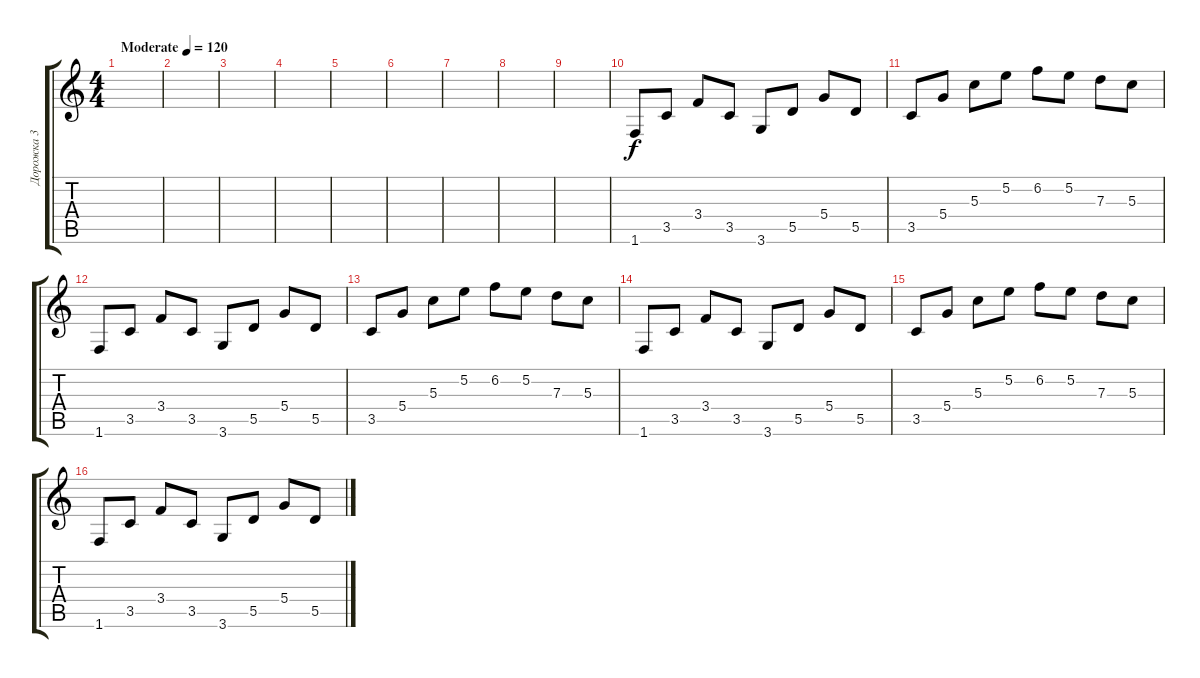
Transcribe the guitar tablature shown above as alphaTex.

\track ("Дорожка 3" "Дорожка 3") {instrument acousticguitarsteel}
\staff {score tabs}
\tuning (E4 B3 G3 D3 A2 E2) {hide}
\ts (4 4)
\tempo (120 "Moderate")
\clef g2
\ks c
|
|
|
|
|
|
|
|
|
1.6.8 3.5.8 3.4.8 3.5.8 3.6.8 5.5.8 5.4.8 5.5.8 |
3.5.8 5.4.8 5.3.8 5.2.8 6.2.8 5.2.8 7.3.8 5.3.8 |
1.6.8 3.5.8 3.4.8 3.5.8 3.6.8 5.5.8 5.4.8 5.5.8 |
3.5.8 5.4.8 5.3.8 5.2.8 6.2.8 5.2.8 7.3.8 5.3.8 |
1.6.8 3.5.8 3.4.8 3.5.8 3.6.8 5.5.8 5.4.8 5.5.8 |
3.5.8 5.4.8 5.3.8 5.2.8 6.2.8 5.2.8 7.3.8 5.3.8 |
1.6.8 3.5.8 3.4.8 3.5.8 3.6.8 5.5.8 5.4.8 5.5.8
